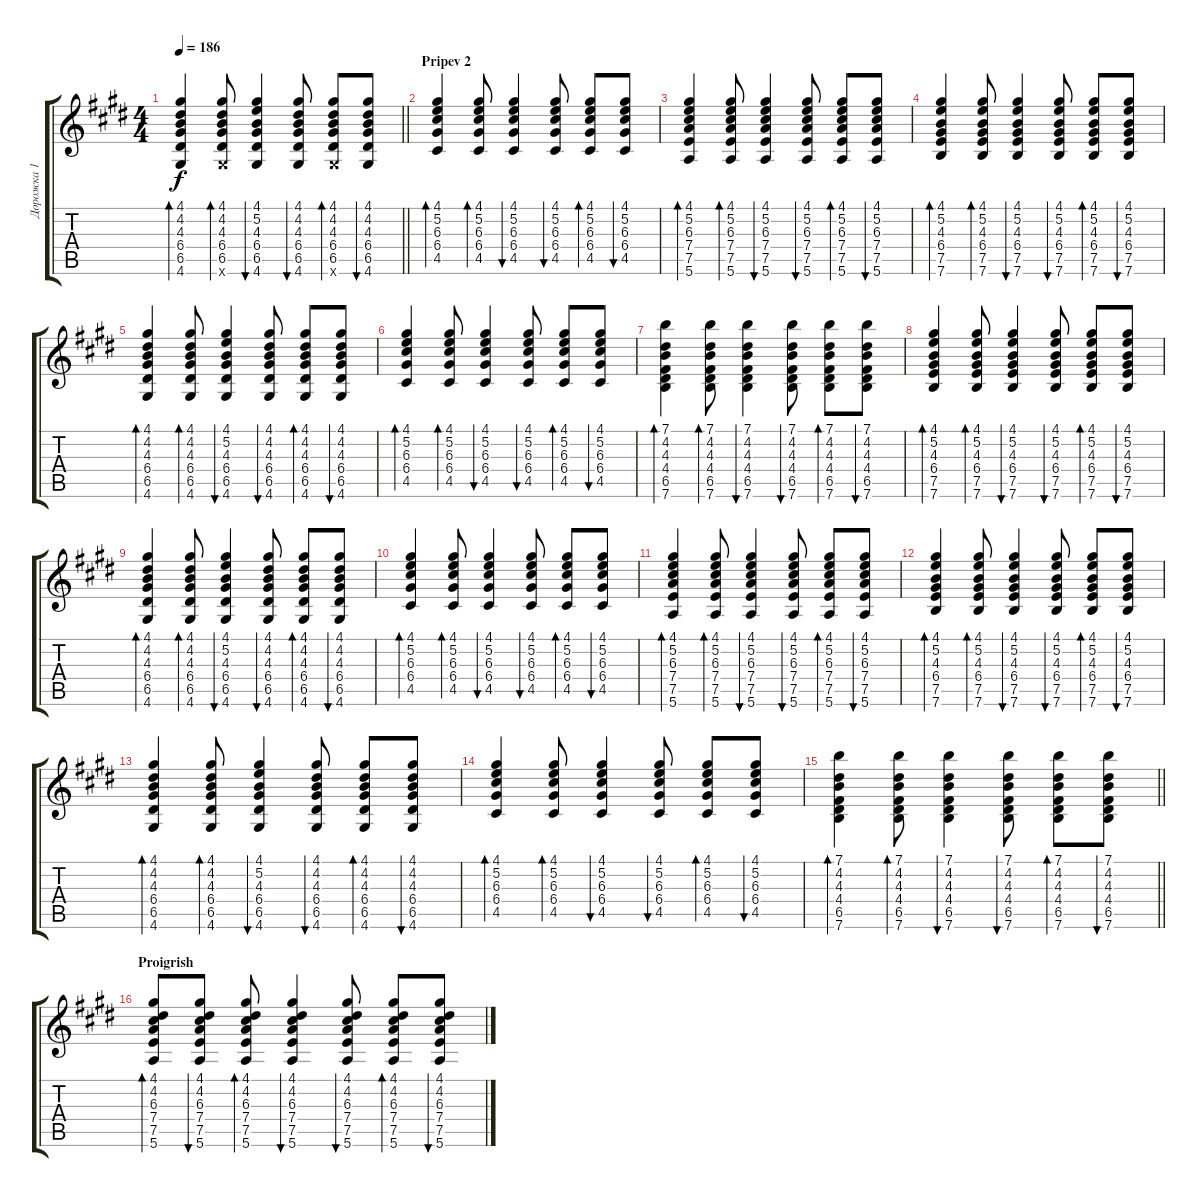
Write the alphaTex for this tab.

\track ("Дорожка 1" "Дорожка 1") {instrument acousticguitarsteel}
\staff {score tabs}
\tuning (E4 B3 G3 D3 A2 E2) {hide}
\ts (4 4)
\tempo 186
\clef g2
\barLineRight lightlight
\ks c#minor
(4.1 4.2 4.3 6.4 6.5 4.6).4{bd 60 dy f} (4.1 4.2 4.3 6.4 6.5 4.6{x}).8{bd 60} (4.1 5.2 4.3 6.4 6.5 4.6).4{bu 60} (4.1 4.2 4.3 6.4 6.5 4.6).8{bu 60} (4.1 4.2 4.3 6.4 6.5 4.6{x}).8{bd 60} (4.1 4.2 4.3 6.4 6.5 4.6).8{bu 60} |
\section ("" "Pripev 2")
(4.1 5.2 6.3 6.4 4.5).4{bd 60} (4.1 5.2 6.3 6.4 4.5).8{bd 60} (4.1 5.2 6.3 6.4 4.5).4{bu 60} (4.1 5.2 6.3 6.4 4.5).8{bu 60} (4.1 5.2 6.3 6.4 4.5).8{bd 60} (4.1 5.2 6.3 6.4 4.5).8{bu 60} |
(4.1 5.2 6.3 7.4 7.5 5.6).4{bd 60} (4.1 5.2 6.3 7.4 7.5 5.6).8{bd 60} (4.1 5.2 6.3 7.4 7.5 5.6).4{bu 60} (4.1 5.2 6.3 7.4 7.5 5.6).8{bu 60} (4.1 5.2 6.3 7.4 7.5 5.6).8{bd 60} (4.1 5.2 6.3 7.4 7.5 5.6).8{bu 60} |
(4.1 5.2 4.3 6.4 7.5 7.6).4{bd 60} (4.1 5.2 4.3 6.4 7.5 7.6).8{bd 60} (4.1 5.2 4.3 6.4 7.5 7.6).4{bu 60} (4.1 5.2 4.3 6.4 7.5 7.6).8{bu 60} (4.1 5.2 4.3 6.4 7.5 7.6).8{bd 60} (4.1 5.2 4.3 6.4 7.5 7.6).8{bu 60} |
(4.1 4.2 4.3 6.4 6.5 4.6).4{bd 60} (4.1 4.2 4.3 6.4 6.5 4.6).8{bd 60} (4.1 5.2 4.3 6.4 6.5 4.6).4{bu 60} (4.1 4.2 4.3 6.4 6.5 4.6).8{bu 60} (4.1 4.2 4.3 6.4 6.5 4.6).8{bd 60} (4.1 4.2 4.3 6.4 6.5 4.6).8{bu 60} |
(4.1 5.2 6.3 6.4 4.5).4{bd 60} (4.1 5.2 6.3 6.4 4.5).8{bd 60} (4.1 5.2 6.3 6.4 4.5).4{bu 60} (4.1 5.2 6.3 6.4 4.5).8{bu 60} (4.1 5.2 6.3 6.4 4.5).8{bd 60} (4.1 5.2 6.3 6.4 4.5).8{bu 60} |
(7.1 4.2 4.3 4.4 6.5 7.6).4{bd 60} (7.1 4.2 4.3 4.4 6.5 7.6).8{bd 60} (7.1 4.2 4.3 4.4 6.5 7.6).4{bu 60} (7.1 4.2 4.3 4.4 6.5 7.6).8{bu 60} (7.1 4.2 4.3 4.4 6.5 7.6).8{bd 60} (7.1 4.2 4.3 4.4 6.5 7.6).8{bu 60} |
(4.1 5.2 4.3 6.4 7.5 7.6).4{bd 60} (4.1 5.2 4.3 6.4 7.5 7.6).8{bd 60} (4.1 5.2 4.3 6.4 7.5 7.6).4{bu 60} (4.1 5.2 4.3 6.4 7.5 7.6).8{bu 60} (4.1 5.2 4.3 6.4 7.5 7.6).8{bd 60} (4.1 5.2 4.3 6.4 7.5 7.6).8{bu 60} |
(4.1 4.2 4.3 6.4 6.5 4.6).4{bd 60} (4.1 4.2 4.3 6.4 6.5 4.6).8{bd 60} (4.1 5.2 4.3 6.4 6.5 4.6).4{bu 60} (4.1 4.2 4.3 6.4 6.5 4.6).8{bu 60} (4.1 4.2 4.3 6.4 6.5 4.6).8{bd 60} (4.1 4.2 4.3 6.4 6.5 4.6).8{bu 60} |
(4.1 5.2 6.3 6.4 4.5).4{bd 60} (4.1 5.2 6.3 6.4 4.5).8{bd 60} (4.1 5.2 6.3 6.4 4.5).4{bu 60} (4.1 5.2 6.3 6.4 4.5).8{bu 60} (4.1 5.2 6.3 6.4 4.5).8{bd 60} (4.1 5.2 6.3 6.4 4.5).8{bu 60} |
(4.1 5.2 6.3 7.4 7.5 5.6).4{bd 60} (4.1 5.2 6.3 7.4 7.5 5.6).8{bd 60} (4.1 5.2 6.3 7.4 7.5 5.6).4{bu 60} (4.1 5.2 6.3 7.4 7.5 5.6).8{bu 60} (4.1 5.2 6.3 7.4 7.5 5.6).8{bd 60} (4.1 5.2 6.3 7.4 7.5 5.6).8{bu 60} |
(4.1 5.2 4.3 6.4 7.5 7.6).4{bd 60} (4.1 5.2 4.3 6.4 7.5 7.6).8{bd 60} (4.1 5.2 4.3 6.4 7.5 7.6).4{bu 60} (4.1 5.2 4.3 6.4 7.5 7.6).8{bu 60} (4.1 5.2 4.3 6.4 7.5 7.6).8{bd 60} (4.1 5.2 4.3 6.4 7.5 7.6).8{bu 60} |
(4.1 4.2 4.3 6.4 6.5 4.6).4{bd 60} (4.1 4.2 4.3 6.4 6.5 4.6).8{bd 60} (4.1 5.2 4.3 6.4 6.5 4.6).4{bu 60} (4.1 4.2 4.3 6.4 6.5 4.6).8{bu 60} (4.1 4.2 4.3 6.4 6.5 4.6).8{bd 60} (4.1 4.2 4.3 6.4 6.5 4.6).8{bu 60} |
(4.1 5.2 6.3 6.4 4.5).4{bd 60} (4.1 5.2 6.3 6.4 4.5).8{bd 60} (4.1 5.2 6.3 6.4 4.5).4{bu 60} (4.1 5.2 6.3 6.4 4.5).8{bu 60} (4.1 5.2 6.3 6.4 4.5).8{bd 60} (4.1 5.2 6.3 6.4 4.5).8{bu 60} |
\barLineRight lightlight
(7.1 4.2 4.3 4.4 6.5 7.6).4{bd 60} (7.1 4.2 4.3 4.4 6.5 7.6).8{bd 60} (7.1 4.2 4.3 4.4 6.5 7.6).4{bu 60} (7.1 4.2 4.3 4.4 6.5 7.6).8{bu 60} (7.1 4.2 4.3 4.4 6.5 7.6).8{bd 60} (7.1 4.2 4.3 4.4 6.5 7.6).8{bu 60} |
\section ("" "Proigrish")
(4.1 4.2 6.3 7.4 7.5 5.6).8{bd 60} (4.1 4.2 6.3 7.4 7.5 5.6).8{bu 60} (4.1 4.2 6.3 7.4 7.5 5.6).8{bd 60} (4.1 4.2 6.3 7.4 7.5 5.6).4{bu 60} (4.1 4.2 6.3 7.4 7.5 5.6).8{bu 60} (4.1 4.2 6.3 7.4 7.5 5.6).8{bd 60} (4.1 4.2 6.3 7.4 7.5 5.6).8{bu 60}
